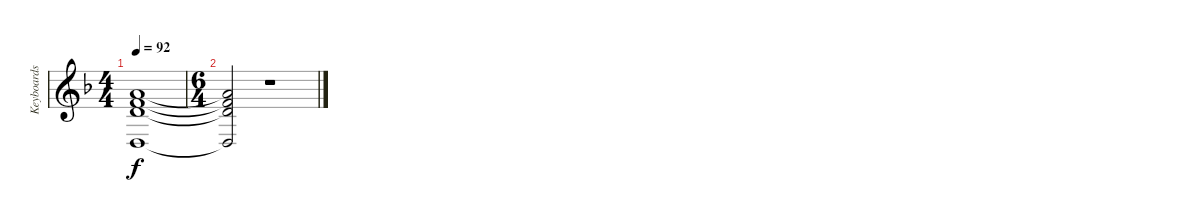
\track ("Keyboards" "Keyboards") {instrument choiraahs}
\staff {score}
\tuning (E4 B3 G3 D3 A2 D2) {hide}
\ts (4 4)
\tempo 92
\clef g2
\ks f
(1.1 3.2 14.3 0.4).1{dy f} |
\ts (6 4)
(1.1{t} 3.2{t} 14.3{t} 0.4{t}).2 r.1
